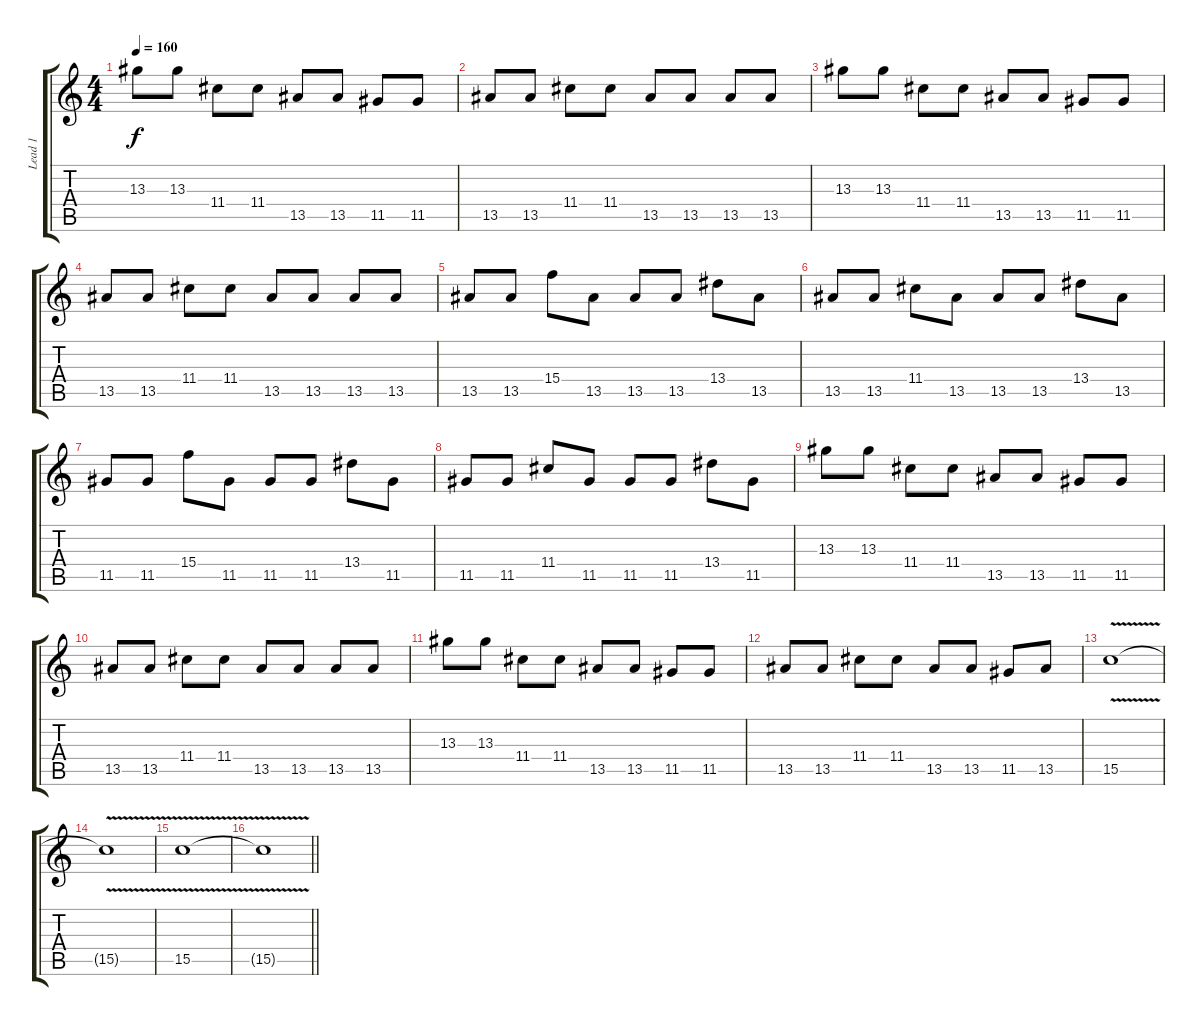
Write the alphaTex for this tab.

\track ("Lead 1" "Lead 1") {instrument overdrivenguitar}
\staff {score tabs}
\tuning (E4 B3 G3 D3 A2 E2) {hide}
\ts (4 4)
\tempo 160
\clef g2
\ks c
13.3.8{dy f} 13.3.8 11.4.8 11.4.8 13.5.8 13.5.8 11.5.8 11.5.8 |
13.5.8 13.5.8 11.4.8 11.4.8 13.5.8 13.5.8 13.5.8 13.5.8 |
13.3.8 13.3.8 11.4.8 11.4.8 13.5.8 13.5.8 11.5.8 11.5.8 |
13.5.8 13.5.8 11.4.8 11.4.8 13.5.8 13.5.8 13.5.8 13.5.8 |
13.5.8 13.5.8 15.4.8 13.5.8 13.5.8 13.5.8 13.4.8 13.5.8 |
13.5.8 13.5.8 11.4.8 13.5.8 13.5.8 13.5.8 13.4.8 13.5.8 |
11.5.8 11.5.8 15.4.8 11.5.8 11.5.8 11.5.8 13.4.8 11.5.8 |
11.5.8 11.5.8 11.4.8 11.5.8 11.5.8 11.5.8 13.4.8 11.5.8 |
13.3.8 13.3.8 11.4.8 11.4.8 13.5.8 13.5.8 11.5.8 11.5.8 |
13.5.8 13.5.8 11.4.8 11.4.8 13.5.8 13.5.8 13.5.8 13.5.8 |
13.3.8 13.3.8 11.4.8 11.4.8 13.5.8 13.5.8 11.5.8 11.5.8 |
13.5.8 13.5.8 11.4.8 11.4.8 13.5.8 13.5.8 11.5.8 13.5.8 |
15.5{v}.1 |
15.5{t}.1 |
15.5{v}.1 |
\barLineRight lightlight
15.5{t}.1
